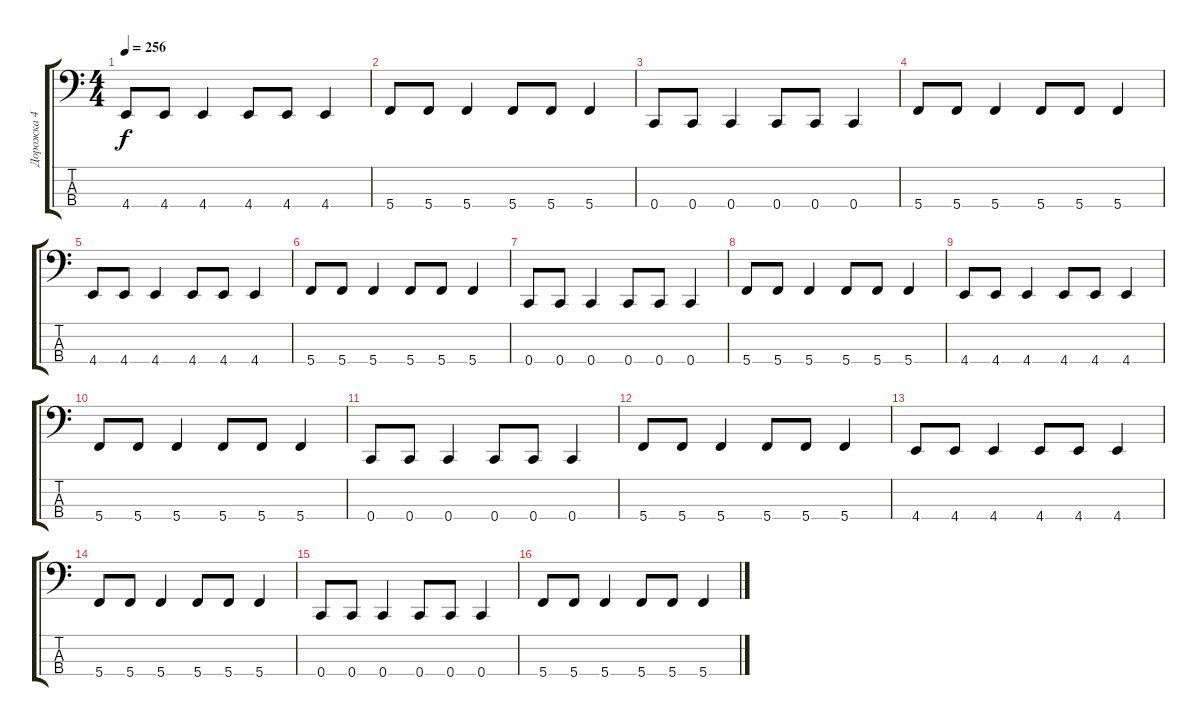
\track ("Дорожка 4" "Дорожка 4") {instrument electricbassfinger}
\staff {score tabs}
\tuning (F2 C2 G1 C1) {hide}
\ts (4 4)
\tempo 256
\clef f4
\ks c
4.4.8{dy f} 4.4.8 4.4.4 4.4.8 4.4.8 4.4.4 |
5.4.8 5.4.8 5.4.4 5.4.8 5.4.8 5.4.4 |
0.4.8 0.4.8 0.4.4 0.4.8 0.4.8 0.4.4 |
5.4.8 5.4.8 5.4.4 5.4.8 5.4.8 5.4.4 |
4.4.8 4.4.8 4.4.4 4.4.8 4.4.8 4.4.4 |
5.4.8 5.4.8 5.4.4 5.4.8 5.4.8 5.4.4 |
0.4.8 0.4.8 0.4.4 0.4.8 0.4.8 0.4.4 |
5.4.8 5.4.8 5.4.4 5.4.8 5.4.8 5.4.4 |
4.4.8 4.4.8 4.4.4 4.4.8 4.4.8 4.4.4 |
5.4.8 5.4.8 5.4.4 5.4.8 5.4.8 5.4.4 |
0.4.8 0.4.8 0.4.4 0.4.8 0.4.8 0.4.4 |
5.4.8 5.4.8 5.4.4 5.4.8 5.4.8 5.4.4 |
4.4.8 4.4.8 4.4.4 4.4.8 4.4.8 4.4.4 |
5.4.8 5.4.8 5.4.4 5.4.8 5.4.8 5.4.4 |
0.4.8 0.4.8 0.4.4 0.4.8 0.4.8 0.4.4 |
5.4.8 5.4.8 5.4.4 5.4.8 5.4.8 5.4.4
